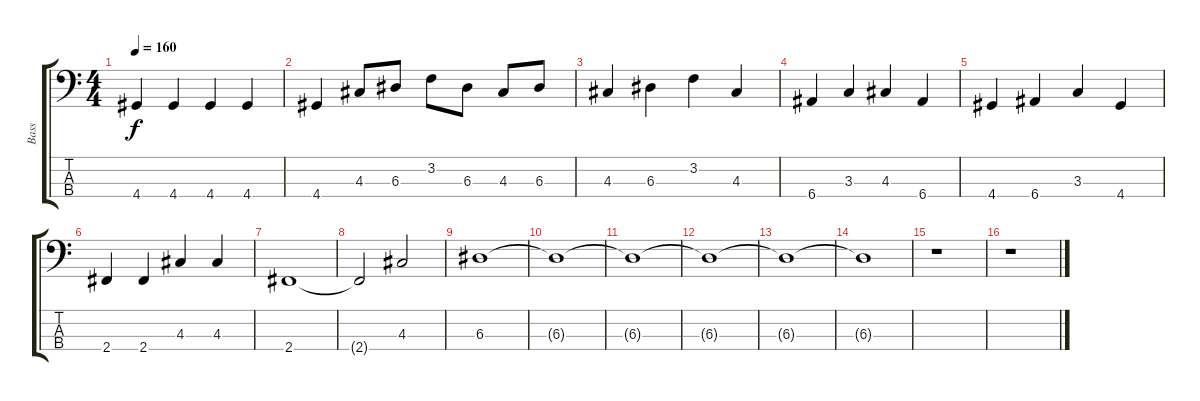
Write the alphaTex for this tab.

\track ("Bass" "Bass") {instrument electricbasspick}
\staff {score tabs}
\tuning (G2 D2 A1 E1) {hide}
\ts (4 4)
\tempo 160
\clef f4
\ks c
4.4.4{dy f} 4.4.4 4.4.4 4.4.4 |
4.4.4 4.3.8 6.3.8 3.2.8 6.3.8 4.3.8 6.3.8 |
4.3.4 6.3.4 3.2.4 4.3.4 |
6.4.4 3.3.4 4.3.4 6.4.4 |
4.4.4 6.4.4 3.3.4 4.4.4 |
2.4.4 2.4.4 4.3.4 4.3.4 |
2.4.1 |
2.4{t}.2 4.3.2 |
6.3.1 |
6.3{t}.1 |
6.3{t}.1 |
6.3{t}.1 |
6.3{t}.1 |
6.3{t}.1 |
r.1 |
r.1
